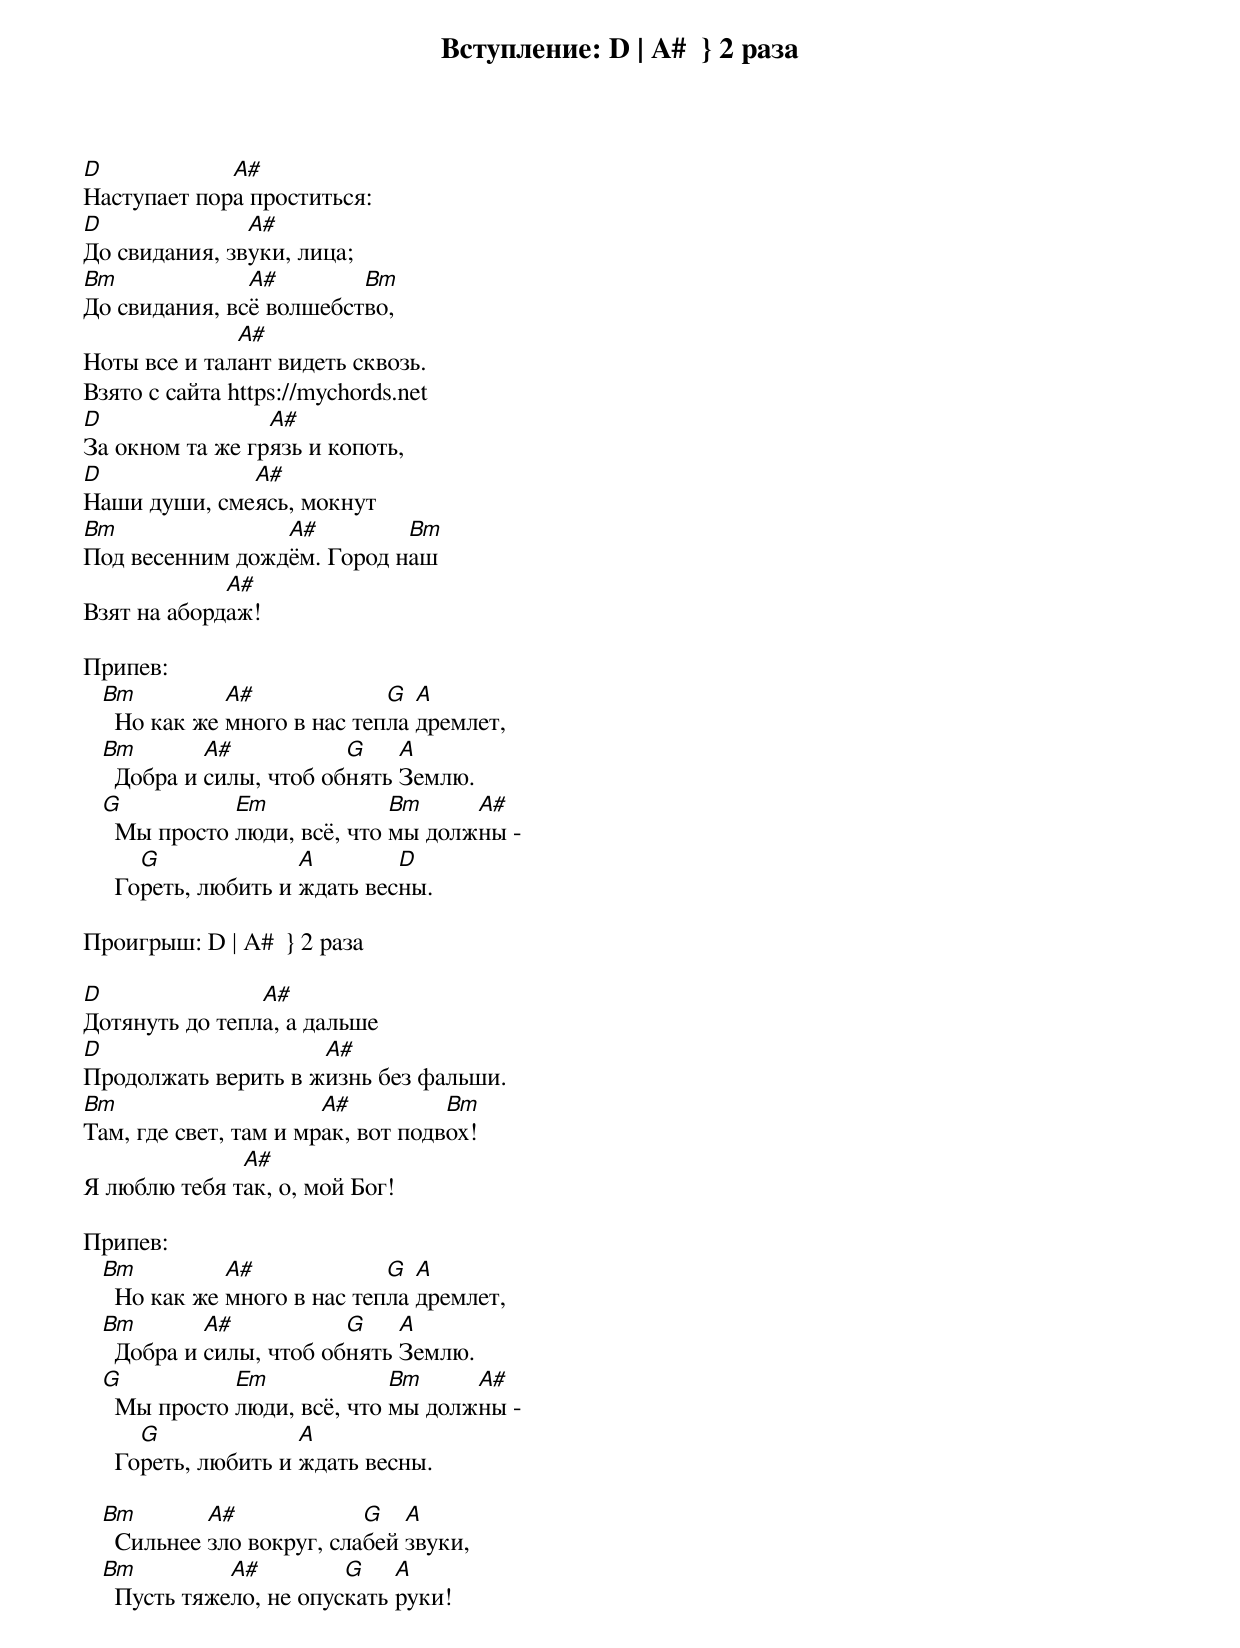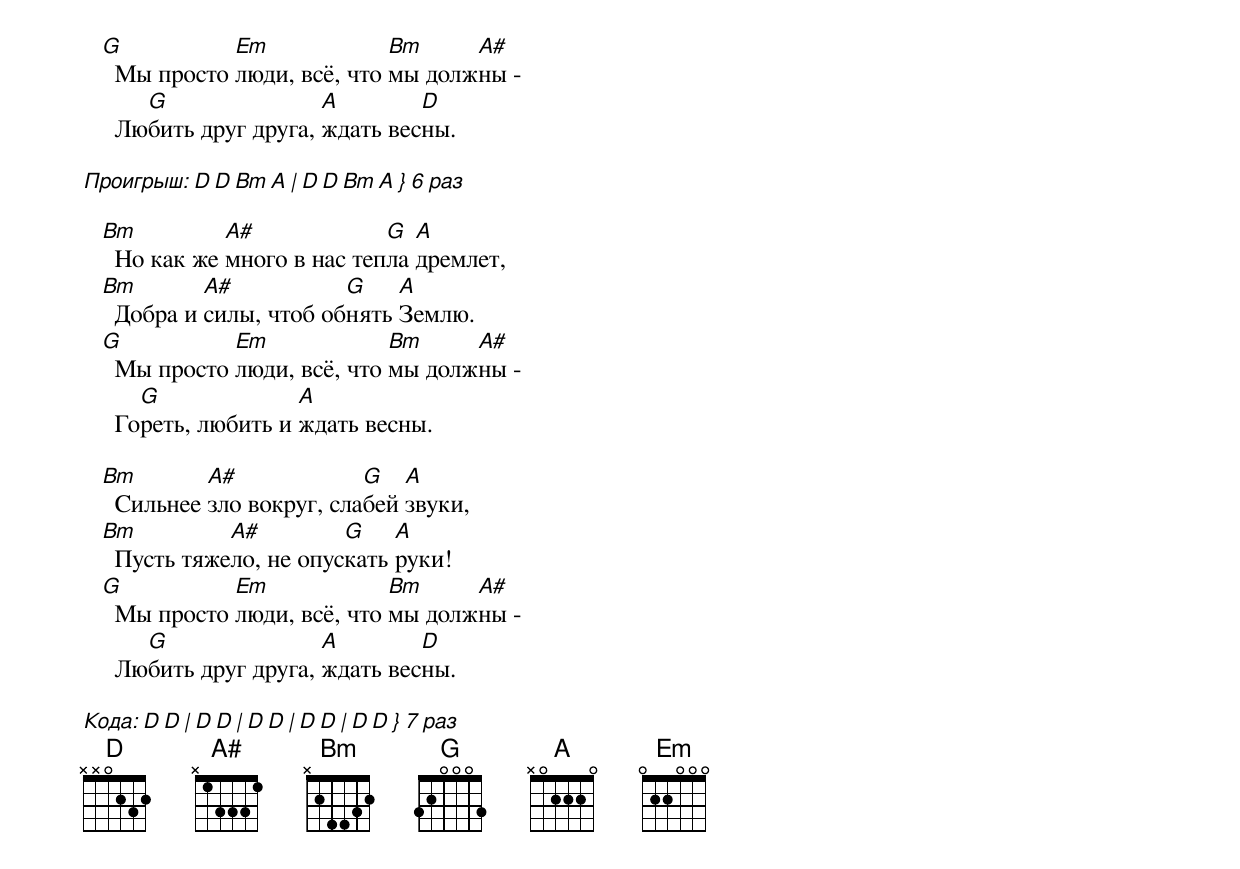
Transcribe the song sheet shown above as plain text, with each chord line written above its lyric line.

Вступление: D | A#  } 2 раза

D            A#
Наступает пора проститься:
D              A#
До свидания, звуки, лица;
Bm             A#        Bm
До свидания, всё волшебство,
              A#
Ноты все и талант видеть сквозь.
Взято с сайта https://mychords.net
D                A#
За окном та же грязь и копоть,
D             A#
Наши души, смеясь, мокнут
Bm               A#         Bm
Под весенним дождём. Город наш
             A#
Взят на абордаж!

Припев:
   Bm          A#             G  A
     Но как же много в нас тепла дремлет,
   Bm        A#           G    A
     Добра и силы, чтоб обнять Землю.
   G           Em             Bm     A#
     Мы просто люди, всё, что мы должны -
       G              A        D
     Гореть, любить и ждать весны.

Проигрыш: D | A#  } 2 раза

D               A#
Дотянуть до тепла, а дальше
D                    A#
Продолжать верить в жизнь без фальши.
Bm                     A#          Bm
Там, где свет, там и мрак, вот подвох!
              A#
Я люблю тебя так, о, мой Бог!

Припев:
   Bm          A#             G  A
     Но как же много в нас тепла дремлет,
   Bm        A#           G    A
     Добра и силы, чтоб обнять Землю.
   G           Em             Bm     A#
     Мы просто люди, всё, что мы должны -
       G              A
     Гореть, любить и ждать весны.

   Bm        A#             G   A
     Сильнее зло вокруг, слабей звуки,
   Bm          A#         G    A
     Пусть тяжело, не опускать руки!
   G           Em             Bm     A#
     Мы просто люди, всё, что мы должны -
       G                A        D
     Любить друг друга, ждать весны.

Проигрыш: D D Bm A | D D Bm A  } 6 раз

   Bm          A#             G  A
     Но как же много в нас тепла дремлет,
   Bm        A#           G    A
     Добра и силы, чтоб обнять Землю.
   G           Em             Bm     A#
     Мы просто люди, всё, что мы должны -
       G              A
     Гореть, любить и ждать весны.

   Bm        A#             G   A
     Сильнее зло вокруг, слабей звуки,
   Bm          A#         G    A
     Пусть тяжело, не опускать руки!
   G           Em             Bm     A#
     Мы просто люди, всё, что мы должны -
       G                A        D
     Любить друг друга, ждать весны.

Кода: D D | D D | D D | D D | D D  } 7 раз
